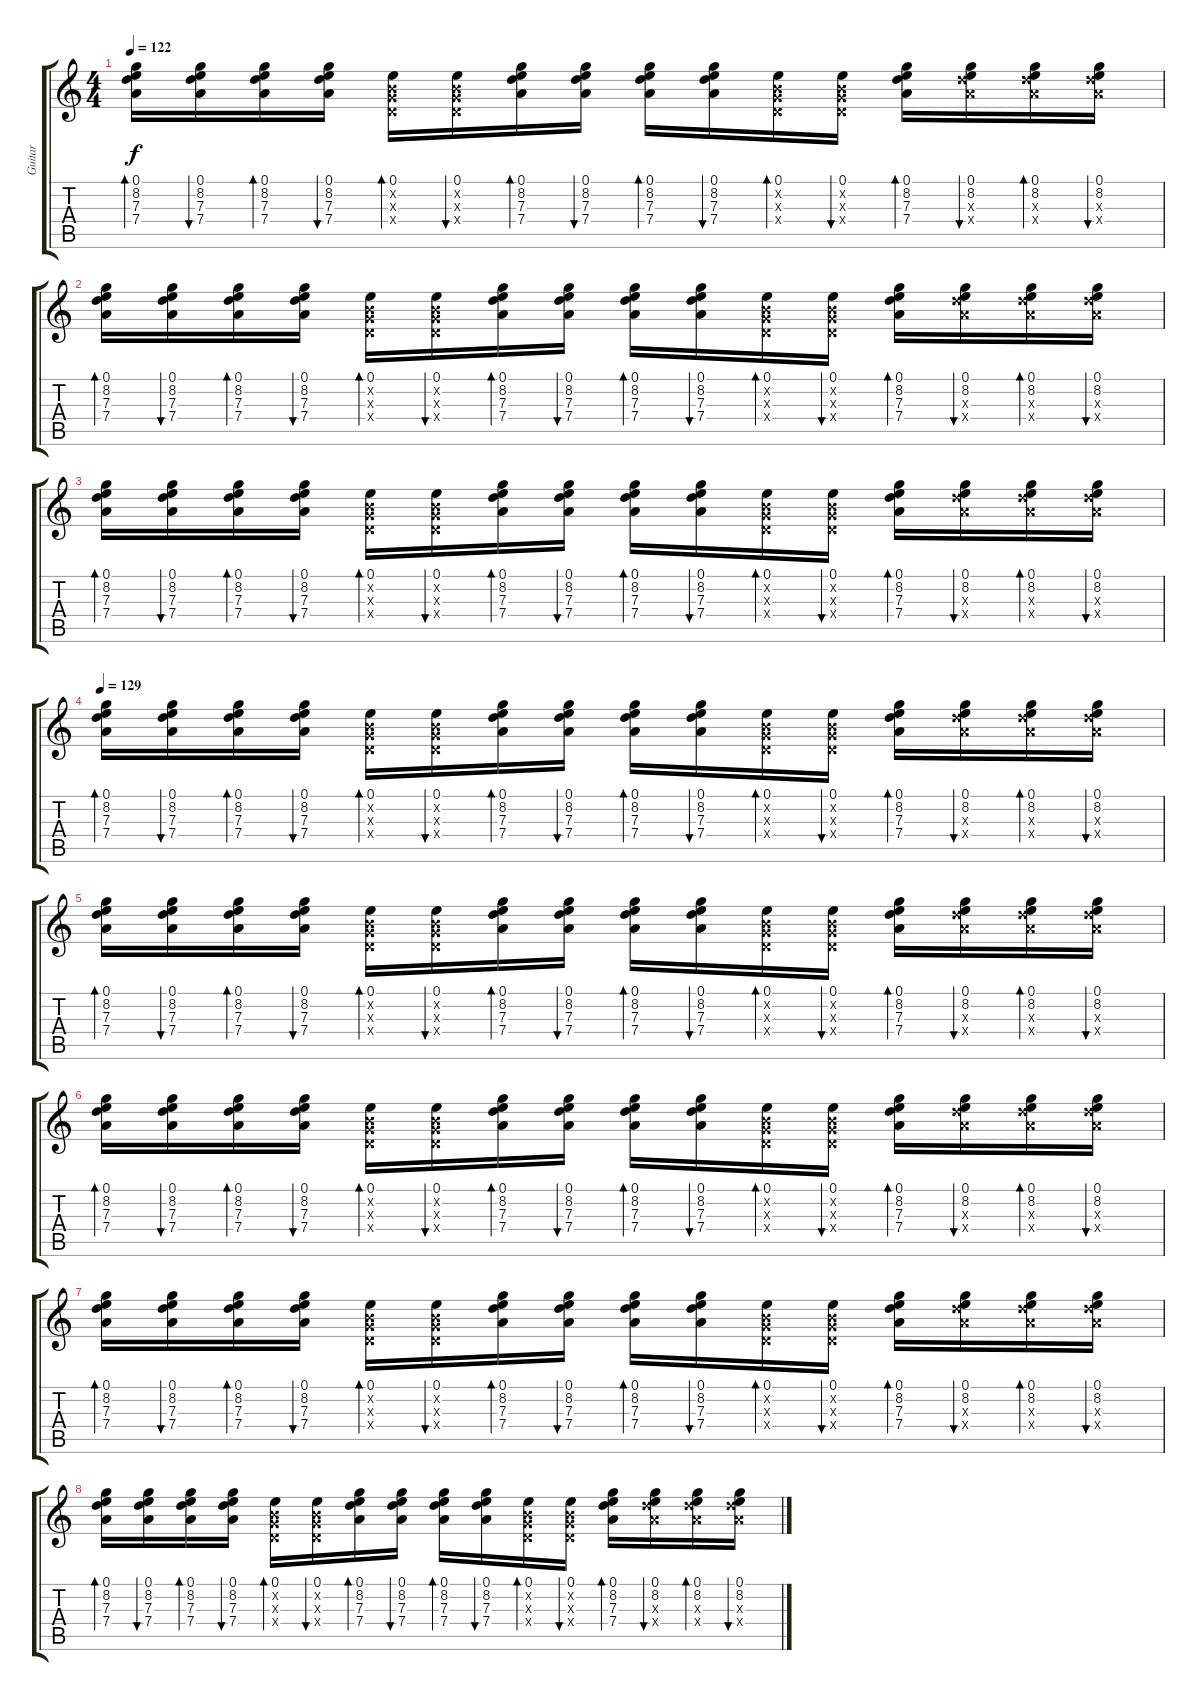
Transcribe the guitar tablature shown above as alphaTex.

\track ("Guitar" "Guitar") {instrument acousticguitarsteel}
\staff {score tabs}
\tuning (E4 B3 G3 D3 A2 E2) {hide}
\ts (4 4)
\tempo 122
\clef g2
\ks c
(0.1 8.2 7.3 7.4).16{bd 120 dy f} (0.1 8.2 7.3 7.4).16{bu 120} (0.1 8.2 7.3 7.4).16{bd 120} (0.1 8.2 7.3 7.4).16{bu 120} (0.1 0.2{x} 0.3{x} 0.4{x}).16{bd 120} (0.1 0.2{x} 0.3{x} 0.4{x}).16{bu 120} (0.1 8.2 7.3 7.4).16{bd 120} (0.1 8.2 7.3 7.4).16{bu 120} (0.1 8.2 7.3 7.4).16{bd 120} (0.1 8.2 7.3 7.4).16{bu 120} (0.1 0.2{x} 0.3{x} 0.4{x}).16{bd 120} (0.1 0.2{x} 0.3{x} 0.4{x}).16{bu 120} (0.1 8.2 7.3 7.4).16{bd 120} (0.1 8.2 7.3{x} 7.4{x}).16{bu 120} (0.1 8.2 7.3{x} 7.4{x}).16{bd 120} (0.1 8.2 7.3{x} 7.4{x}).16{bu 120} |
(0.1 8.2 7.3 7.4).16{bd 120} (0.1 8.2 7.3 7.4).16{bu 120} (0.1 8.2 7.3 7.4).16{bd 120} (0.1 8.2 7.3 7.4).16{bu 120} (0.1 0.2{x} 0.3{x} 0.4{x}).16{bd 120} (0.1 0.2{x} 0.3{x} 0.4{x}).16{bu 120} (0.1 8.2 7.3 7.4).16{bd 120} (0.1 8.2 7.3 7.4).16{bu 120} (0.1 8.2 7.3 7.4).16{bd 120} (0.1 8.2 7.3 7.4).16{bu 120} (0.1 0.2{x} 0.3{x} 0.4{x}).16{bd 120} (0.1 0.2{x} 0.3{x} 0.4{x}).16{bu 120} (0.1 8.2 7.3 7.4).16{bd 120} (0.1 8.2 7.3{x} 7.4{x}).16{bu 120} (0.1 8.2 7.3{x} 7.4{x}).16{bd 120} (0.1 8.2 7.3{x} 7.4{x}).16{bu 120} |
(0.1 8.2 7.3 7.4).16{bd 120} (0.1 8.2 7.3 7.4).16{bu 120} (0.1 8.2 7.3 7.4).16{bd 120} (0.1 8.2 7.3 7.4).16{bu 120} (0.1 0.2{x} 0.3{x} 0.4{x}).16{bd 120} (0.1 0.2{x} 0.3{x} 0.4{x}).16{bu 120} (0.1 8.2 7.3 7.4).16{bd 120} (0.1 8.2 7.3 7.4).16{bu 120} (0.1 8.2 7.3 7.4).16{bd 120} (0.1 8.2 7.3 7.4).16{bu 120} (0.1 0.2{x} 0.3{x} 0.4{x}).16{bd 120} (0.1 0.2{x} 0.3{x} 0.4{x}).16{bu 120} (0.1 8.2 7.3 7.4).16{bd 120} (0.1 8.2 7.3{x} 7.4{x}).16{bu 120} (0.1 8.2 7.3{x} 7.4{x}).16{bd 120} (0.1 8.2 7.3{x} 7.4{x}).16{bu 120} |
\tempo 129
(0.1 8.2 7.3 7.4).16{bd 120} (0.1 8.2 7.3 7.4).16{bu 120} (0.1 8.2 7.3 7.4).16{bd 120} (0.1 8.2 7.3 7.4).16{bu 120} (0.1 0.2{x} 0.3{x} 0.4{x}).16{bd 120} (0.1 0.2{x} 0.3{x} 0.4{x}).16{bu 120} (0.1 8.2 7.3 7.4).16{bd 120} (0.1 8.2 7.3 7.4).16{bu 120} (0.1 8.2 7.3 7.4).16{bd 120} (0.1 8.2 7.3 7.4).16{bu 120} (0.1 0.2{x} 0.3{x} 0.4{x}).16{bd 120} (0.1 0.2{x} 0.3{x} 0.4{x}).16{bu 120} (0.1 8.2 7.3 7.4).16{bd 120} (0.1 8.2 7.3{x} 7.4{x}).16{bu 120} (0.1 8.2 7.3{x} 7.4{x}).16{bd 120} (0.1 8.2 7.3{x} 7.4{x}).16{bu 120} |
(0.1 8.2 7.3 7.4).16{bd 120} (0.1 8.2 7.3 7.4).16{bu 120} (0.1 8.2 7.3 7.4).16{bd 120} (0.1 8.2 7.3 7.4).16{bu 120} (0.1 0.2{x} 0.3{x} 0.4{x}).16{bd 120} (0.1 0.2{x} 0.3{x} 0.4{x}).16{bu 120} (0.1 8.2 7.3 7.4).16{bd 120} (0.1 8.2 7.3 7.4).16{bu 120} (0.1 8.2 7.3 7.4).16{bd 120} (0.1 8.2 7.3 7.4).16{bu 120} (0.1 0.2{x} 0.3{x} 0.4{x}).16{bd 120} (0.1 0.2{x} 0.3{x} 0.4{x}).16{bu 120} (0.1 8.2 7.3 7.4).16{bd 120} (0.1 8.2 7.3{x} 7.4{x}).16{bu 120} (0.1 8.2 7.3{x} 7.4{x}).16{bd 120} (0.1 8.2 7.3{x} 7.4{x}).16{bu 120} |
(0.1 8.2 7.3 7.4).16{bd 120} (0.1 8.2 7.3 7.4).16{bu 120} (0.1 8.2 7.3 7.4).16{bd 120} (0.1 8.2 7.3 7.4).16{bu 120} (0.1 0.2{x} 0.3{x} 0.4{x}).16{bd 120} (0.1 0.2{x} 0.3{x} 0.4{x}).16{bu 120} (0.1 8.2 7.3 7.4).16{bd 120} (0.1 8.2 7.3 7.4).16{bu 120} (0.1 8.2 7.3 7.4).16{bd 120} (0.1 8.2 7.3 7.4).16{bu 120} (0.1 0.2{x} 0.3{x} 0.4{x}).16{bd 120} (0.1 0.2{x} 0.3{x} 0.4{x}).16{bu 120} (0.1 8.2 7.3 7.4).16{bd 120} (0.1 8.2 7.3{x} 7.4{x}).16{bu 120} (0.1 8.2 7.3{x} 7.4{x}).16{bd 120} (0.1 8.2 7.3{x} 7.4{x}).16{bu 120} |
(0.1 8.2 7.3 7.4).16{bd 120} (0.1 8.2 7.3 7.4).16{bu 120} (0.1 8.2 7.3 7.4).16{bd 120} (0.1 8.2 7.3 7.4).16{bu 120} (0.1 0.2{x} 0.3{x} 0.4{x}).16{bd 120} (0.1 0.2{x} 0.3{x} 0.4{x}).16{bu 120} (0.1 8.2 7.3 7.4).16{bd 120} (0.1 8.2 7.3 7.4).16{bu 120} (0.1 8.2 7.3 7.4).16{bd 120} (0.1 8.2 7.3 7.4).16{bu 120} (0.1 0.2{x} 0.3{x} 0.4{x}).16{bd 120} (0.1 0.2{x} 0.3{x} 0.4{x}).16{bu 120} (0.1 8.2 7.3 7.4).16{bd 120} (0.1 8.2 7.3{x} 7.4{x}).16{bu 120} (0.1 8.2 7.3{x} 7.4{x}).16{bd 120} (0.1 8.2 7.3{x} 7.4{x}).16{bu 120} |
(0.1 8.2 7.3 7.4).16{bd 120} (0.1 8.2 7.3 7.4).16{bu 120} (0.1 8.2 7.3 7.4).16{bd 120} (0.1 8.2 7.3 7.4).16{bu 120} (0.1 0.2{x} 0.3{x} 0.4{x}).16{bd 120} (0.1 0.2{x} 0.3{x} 0.4{x}).16{bu 120} (0.1 8.2 7.3 7.4).16{bd 120} (0.1 8.2 7.3 7.4).16{bu 120} (0.1 8.2 7.3 7.4).16{bd 120} (0.1 8.2 7.3 7.4).16{bu 120} (0.1 0.2{x} 0.3{x} 0.4{x}).16{bd 120} (0.1 0.2{x} 0.3{x} 0.4{x}).16{bu 120} (0.1 8.2 7.3 7.4).16{bd 120} (0.1 8.2 7.3{x} 7.4{x}).16{bu 120} (0.1 8.2 7.3{x} 7.4{x}).16{bd 120} (0.1 8.2 7.3{x} 7.4{x}).16{bu 120}
